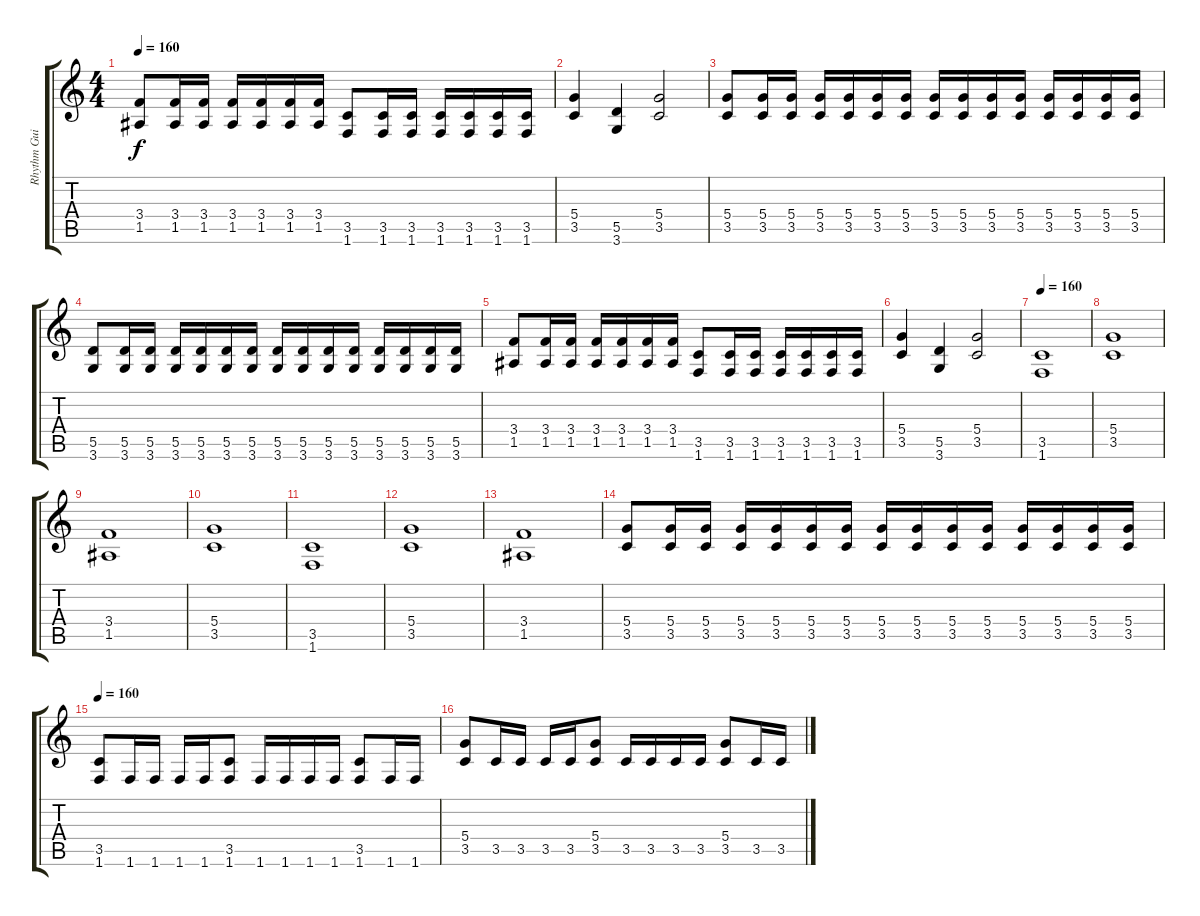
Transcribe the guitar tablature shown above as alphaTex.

\track ("Rhythm Guitar" "Rhythm Gui") {instrument distortionguitar}
\staff {score tabs}
\tuning (E4 B3 G3 D3 A2 E2) {hide}
\ts (4 4)
\tempo 160
\clef g2
\ks c
(3.4 1.5).8{dy f} (3.4 1.5).16 (3.4 1.5).16 (3.4 1.5).16 (3.4 1.5).16 (3.4 1.5).16 (3.4 1.5).16 (3.5 1.6).8 (3.5 1.6).16 (3.5 1.6).16 (3.5 1.6).16 (3.5 1.6).16 (3.5 1.6).16 (3.5 1.6).16 |
(5.4 3.5).4 (5.5 3.6).4 (5.4 3.5).2 |
(5.4 3.5).8 (5.4 3.5).16 (5.4 3.5).16 (5.4 3.5).16 (5.4 3.5).16 (5.4 3.5).16 (5.4 3.5).16 (5.4 3.5).16 (5.4 3.5).16 (5.4 3.5).16 (5.4 3.5).16 (5.4 3.5).16 (5.4 3.5).16 (5.4 3.5).16 (5.4 3.5).16 |
(5.5 3.6).8 (5.5 3.6).16 (5.5 3.6).16 (5.5 3.6).16 (5.5 3.6).16 (5.5 3.6).16 (5.5 3.6).16 (5.5 3.6).16 (5.5 3.6).16 (5.5 3.6).16 (5.5 3.6).16 (5.5 3.6).16 (5.5 3.6).16 (5.5 3.6).16 (5.5 3.6).16 |
(3.4 1.5).8 (3.4 1.5).16 (3.4 1.5).16 (3.4 1.5).16 (3.4 1.5).16 (3.4 1.5).16 (3.4 1.5).16 (3.5 1.6).8 (3.5 1.6).16 (3.5 1.6).16 (3.5 1.6).16 (3.5 1.6).16 (3.5 1.6).16 (3.5 1.6).16 |
(5.4 3.5).4 (5.5 3.6).4 (5.4 3.5).2 |
\tempo 160
(3.5 1.6).1 |
(5.4 3.5).1 |
(3.4 1.5).1 |
(5.4 3.5).1 |
(3.5 1.6).1 |
(5.4 3.5).1 |
(3.4 1.5).1 |
(5.4 3.5).8 (5.4 3.5).16 (5.4 3.5).16 (5.4 3.5).16 (5.4 3.5).16 (5.4 3.5).16 (5.4 3.5).16 (5.4 3.5).16 (5.4 3.5).16 (5.4 3.5).16 (5.4 3.5).16 (5.4 3.5).16 (5.4 3.5).16 (5.4 3.5).16 (5.4 3.5).16 |
\tempo 160
(3.5 1.6).8 1.6.16 1.6.16 1.6.16 1.6.16 (3.5 1.6).8 1.6.16 1.6.16 1.6.16 1.6.16 (3.5 1.6).8 1.6.16 1.6.16 |
(5.4 3.5).8 3.5.16 3.5.16 3.5.16 3.5.16 (5.4 3.5).8 3.5.16 3.5.16 3.5.16 3.5.16 (5.4 3.5).8 3.5.16 3.5.16
